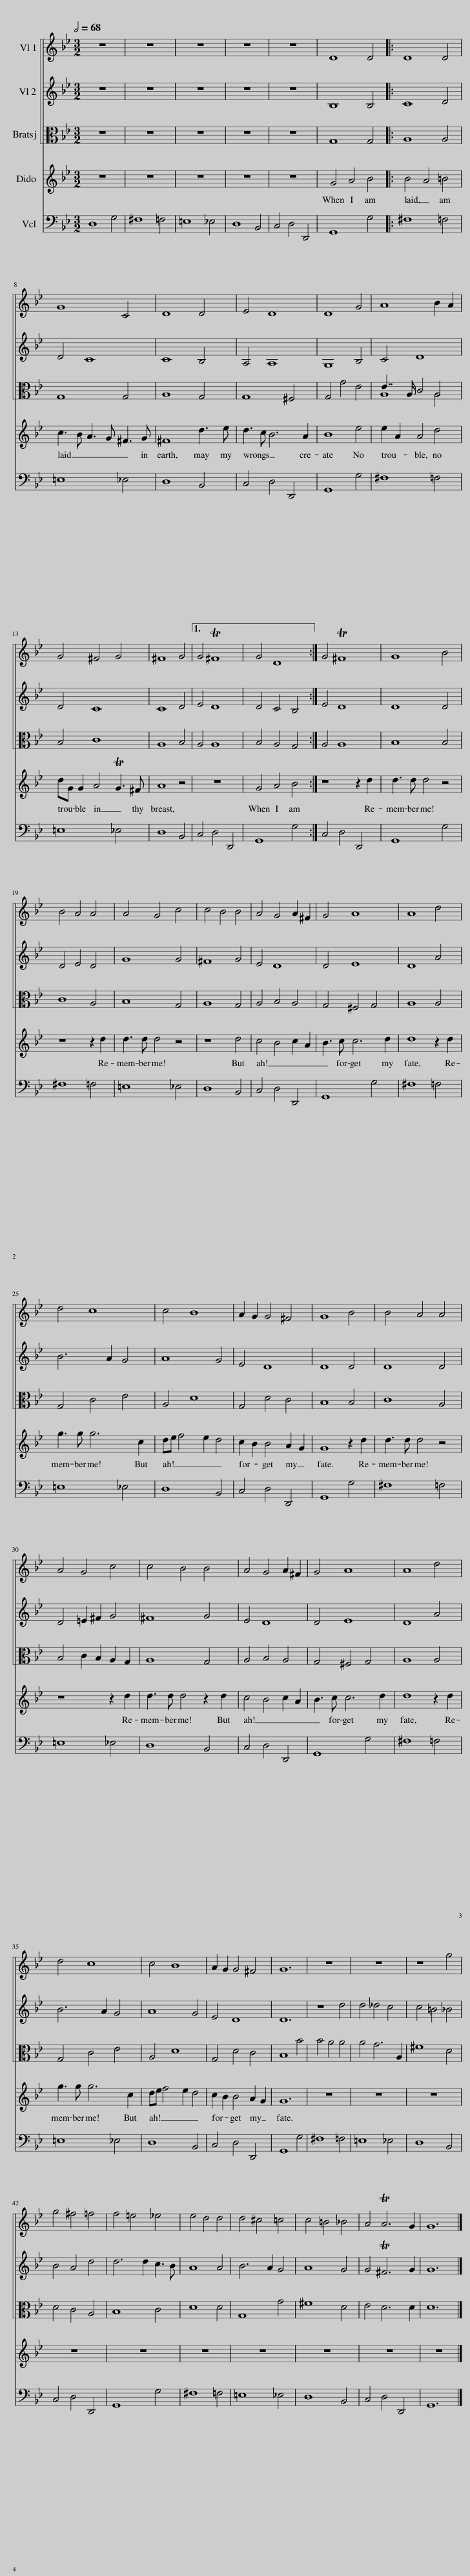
X:1
%%score [ 1 2 ( 3 4 ) ] 5 6
L:1/8
Q:1/2=68
M:3/2
I:linebreak $
K:Bb
V:1 treble
V:2 treble
V:3 alto
V:4 alto
V:5 treble
V:6 bass
V:1
 z12 | z12 | z12 | z12 | z12 | %5
 D8 D4 |: D8 D4 |$ G8 C4 | D8 D4 | E4 D8 | %10
 D8 G4 | A8 B2 A2 |$ G4 ^F4 G4 | ^F8 G4 |1 G4 T^F8 | %15
 G4 D8 :| G4 T^F8 | G8 B4 |$ B4 A4 A4 | A4 G4 c4 | %20
 c4 B4 B4 | A4 G4 A2 ^F2 | G4 A8 | A8 d4 |$ d4 c8 | %25
 c4 B8 | A2 G2 G4 ^F4 | G8 B4 | B4 A4 A4 |$ A4 G4 c4 | %30
 c4 B4 B4 | A4 G4 A2 ^F2 | G4 A8 | A8 d4 |$ d4 c8 | %35
 c4 B8 | A2 G2 G4 ^F4 | G12 | z12 | z12 | %40
 z8 g4 |$ g4 ^f4 =f4 | f4 =e4 _e4 | e4 d4 d4 | d4 ^c4 =c4 | %45
 c4 =B4 _B4 | A4 TA6 G2 | G12 |] %48
V:2
 z12 | z12 | z12 | z12 | z12 | %5
 B,8 B,4 |: C8 D4 |$ D4 C8 | C8 B,4 | A,4 A,8 | %10
 G,8 B,4 | C4 D8 |$ D4 C8 | C8 D4 |1 E4 D8 | %15
 D4 C4 B,4 :| E4 D8 | D8 D4 |$ D4 E4 D4 | G8 G4 | %20
 ^F8 G4 | E4 D8 | D4 E8 | D8 A4 |$ B6 A2 G4 | %25
 A8 G4 | E4 D8 | D8 D4 | D8 D4 |$ D4 =E2 ^F2 G4 | %30
 ^F8 G4 | E4 D8 | D4 E8 | D8 A4 |$ B6 A2 G4 | %35
 A8 G4 | E4 D8 | D12 | z8 d4 | d4 _d4 c4 | %40
 c4 =B4 _B4 |$ B4 A4 d4 | d6 d2 c3 B | A8 A4 | B6 A2 G4 | %45
 A8 G4 | G4 T^F6 G2 | G12 |] %48
V:3
 z12 | z12 | z12 | z12 | z12 | %5
 G,8 G,4 |: A,8 A,4 |$ G,8 G,4 | A,8 G,4 | G,8 ^F,4 | %10
 G,4 G4 E4 | E7/2 A,/ C4 A,4 |$ B,4 C8 | A,8 B,4 |1 A,4 A,8 | %15
 B,4 A,4 G,4 :| A,4 A,8 | B,8 B,4 |$ C8 A,4 | B,8 G,4 | %20
 A,8 G,4 | A,4 B,4 A,4 | G,4 ^F,4 G,4 | A,8 A,4 |$ G,4 C4 E4 | %25
 A,4 D8 | G,4 D4 C4 | B,8 B,4 | C8 A,4 |$ B,4 C2 B,2 A,2 G,2 | %30
 A,8 G,4 | A,4 B,4 A,4 | G,4 ^F,4 G,4 | A,8 A,4 |$ G,4 C4 E4 | %35
 A,4 D8 | G,4 D4 C4 | B,8 B4 | B4 A4 A4 | A4 G6 A,2 | %40
 ^F8 D4 |$ D4 C4 A,4 | B,8 C4 | D8 D4 | G,8 G4 | %45
 ^F8 D4 | E4 D6 D2 | D12 |] %48
V:4
 x12 | x12 | x12 | x12 | x12 | %5
 x12 |: x12 |$ x12 | x12 | x12 | %10
 x12 | A,8 A,4 |$ x12 | x12 |1 x12 | %15
 x12 :| x12 | x12 |$ x12 | x12 | %20
 x12 | x12 | x12 | x12 |$ x12 | %25
 x12 | x12 | x12 | x12 |$ x12 | %30
 x12 | x12 | x12 | x12 |$ x12 | %35
 x12 | x12 | x12 | x12 | x12 | %40
 x12 |$ x12 | x12 | x12 | x12 | %45
 x12 | x12 | x12 |] %48
V:5
 z12 | z12 | z12 | z12 | z12 | %5
 G4 A4 B4 |: B4 A4 =B4 |$ c3 B A3 G ^F3 G | ^F8 d3 e | d3 c B6 A2 | %10
 B8 e4 | e2 A2 A4 d4 |$ dG G2 A4 TG3 ^F | A8 z4 |1 z12 | %15
 G4 A4 B4 :| z8 z2 d2 | d3 d d4 z4 |$ z8 z2 d2 | d3 d d4 z4 | %20
 z8 d4 | c4 B4 c2 A2 | B3 c c6 d2 | d8 z2 d2 |$ g3 g g6 c2 | %25
 de f4 e2 d4 | c2 B2 B4 A2 G2 | G8 z2 d2 | d3 d d4 z4 |$ z8 z2 d2 | %30
 d3 d d4 z2 d2 | c4 B4 c2 A2 | B3 c c6 d2 | d8 z2 d2 |$ g3 g g6 c2 | %35
 de f4 e2 d4 | c2 B2 B4 A2 G2 | G12 | z12 | z12 | %40
 z12 |$ z12 | z12 | z12 | z12 | %45
 z12 | z12 | z12 |] %48
V:6
 D,8 G,4 | ^F,8 =F,4 | =E,8 _E,4 | D,8 B,,4 | C,4 D,4 D,,4 | %5
 G,,8 G,4 |: ^F,8 =F,4 |$ =E,8 _E,4 | D,8 B,,4 | C,4 D,4 D,,4 | %10
 G,,8 G,4 | ^F,8 =F,4 |$ =E,8 _E,4 | D,8 B,,4 |1 C,4 D,4 D,,4 | %15
 G,,8 G,4 :| C,4 D,4 D,,4 | G,,8 G,4 |$ ^F,8 =F,4 | =E,8 _E,4 | %20
 D,8 B,,4 | C,4 D,4 D,,4 | G,,8 G,4 | ^F,8 =F,4 |$ =E,8 _E,4 | %25
 D,8 B,,4 | C,4 D,4 D,,4 | G,,8 G,4 | ^F,8 =F,4 |$ =E,8 _E,4 | %30
 D,8 B,,4 | C,4 D,4 D,,4 | G,,8 G,4 | ^F,8 =F,4 |$ =E,8 _E,4 | %35
 D,8 B,,4 | C,4 D,4 D,,4 | G,,8 G,4 | ^F,8 =F,4 | =E,8 _E,4 | %40
 D,8 B,,4 |$ C,4 D,4 D,,4 | G,,8 G,4 | ^F,8 =F,4 | =E,8 _E,4 | %45
 D,8 B,,4 | C,4 D,4 D,,4 | G,,12 |] %48
